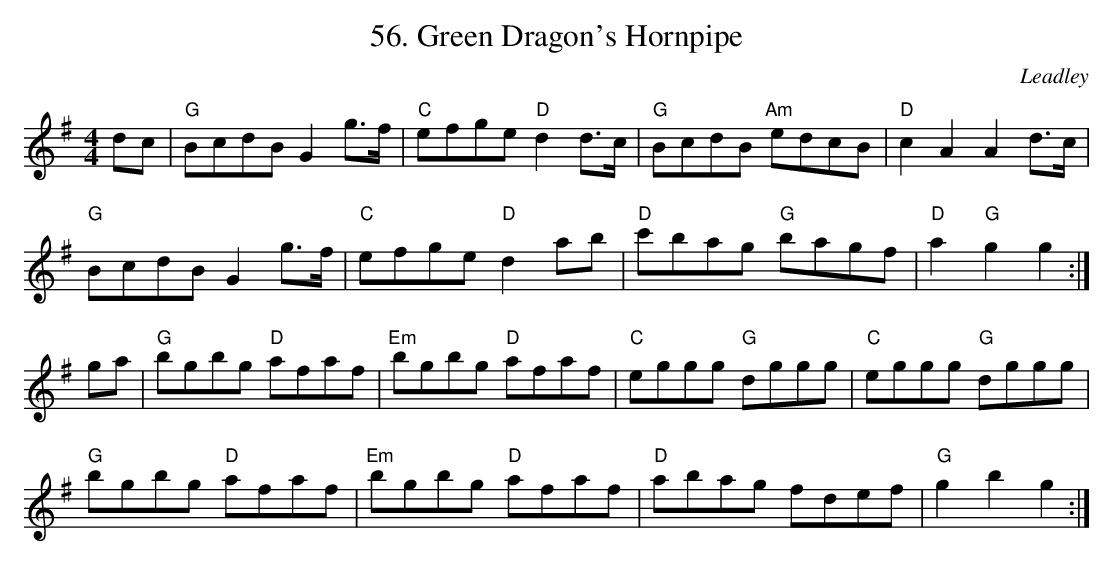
X:1
T:56. Green Dragon's Hornpipe
C:Leadley
L:1/8
M:4/4
K:G
 dc | "G"BcdB G2 g>f | "C"efge "D"d2 d>c | "G"BcdB "Am"edcB | "D"c2 A2 A2 d>c |$ %5
 "G"BcdB G2 g>f | "C"efge "D"d2 ab | "D"c'bag "G"bagf | "D"a2 "G"g2 g2 :|$ ga | "G"bgbg "D"afaf | "Em"bgbg "D"afaf | %12
 "C"eggg "G"dggg | "C"eggg "G"dggg |$ "G"bgbg "D"afaf | "Em"bgbg "D"afaf | "D"abag fdef | "G"g2 b2 g2 :| %18
